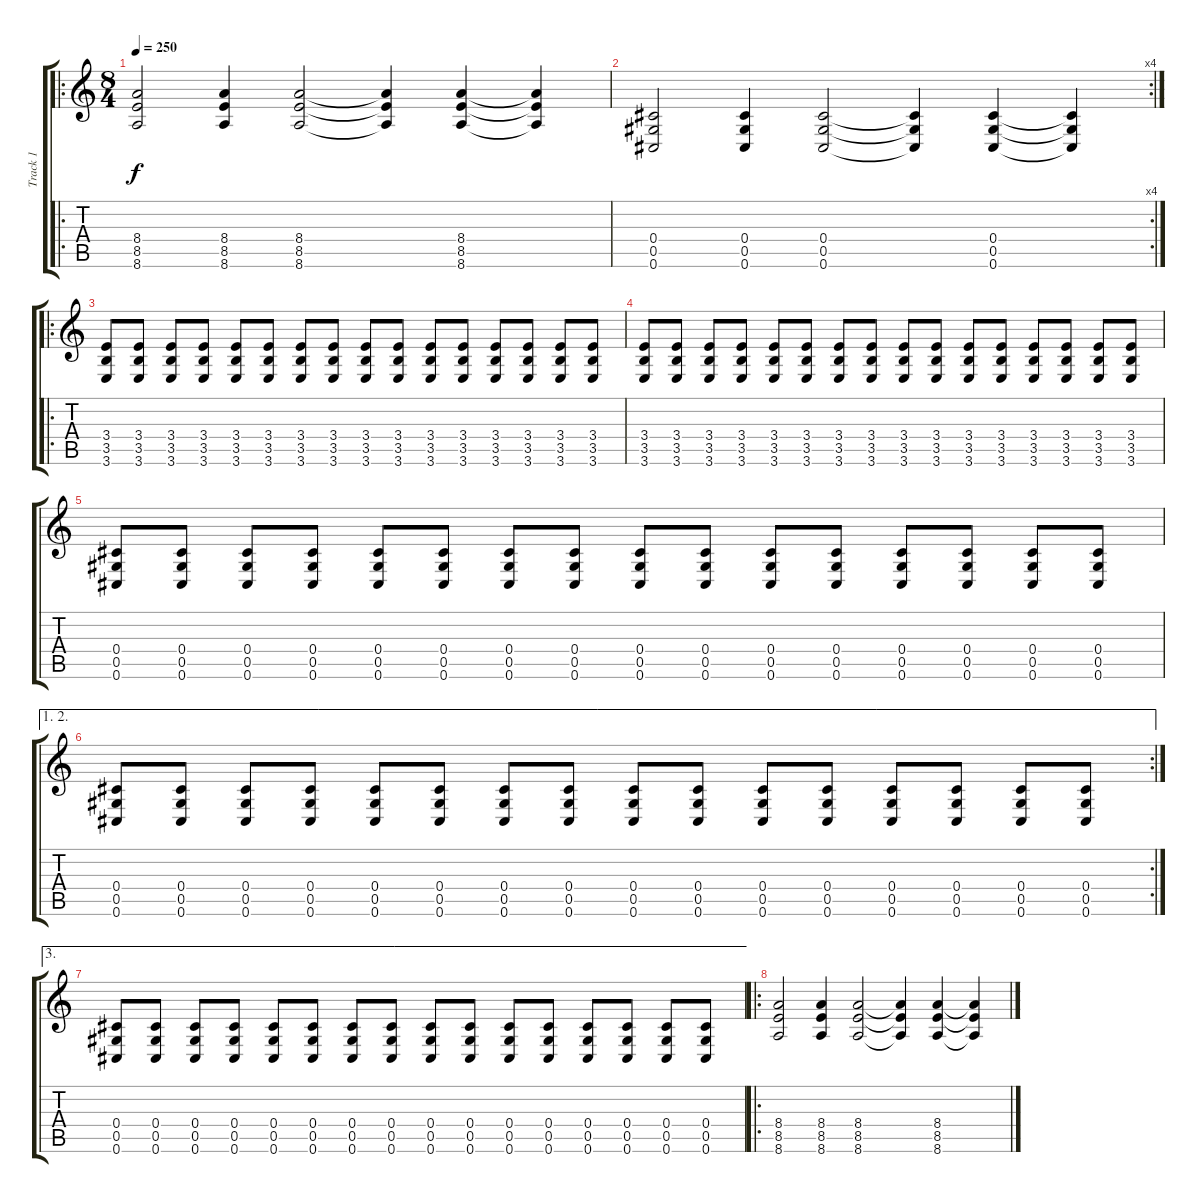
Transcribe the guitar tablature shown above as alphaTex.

\track ("Track 1" "Track 1") {instrument distortionguitar}
\staff {score tabs}
\tuning (Eb4 Bb3 Gb3 Db3 Ab2 Db2) {hide}
\ro
\ts (8 4)
\tempo 250
\clef g2
\ks c
(8.4 8.5 8.6).2{dy f instrument distortionguitar} (8.4 8.5 8.6).4 (8.4 8.5 8.6).2 (8.4{t} 8.5{t} 8.6{t}).4 (8.4 8.5 8.6).4 (8.4{t} 8.5{t} 8.6{t}).4 |
\rc 4
(0.4 0.5 0.6).2 (0.4 0.5 0.6).4 (0.4 0.5 0.6).2 (0.4{t} 0.5{t} 0.6{t}).4 (0.4 0.5 0.6).4 (0.4{t} 0.5{t} 0.6{t}).4 |
\ro
(3.4 3.5 3.6).8{instrument electricguitarmuted} (3.4 3.5 3.6).8 (3.4 3.5 3.6).8 (3.4 3.5 3.6).8 (3.4 3.5 3.6).8 (3.4 3.5 3.6).8 (3.4 3.5 3.6).8 (3.4 3.5 3.6).8 (3.4 3.5 3.6).8 (3.4 3.5 3.6).8 (3.4 3.5 3.6).8 (3.4 3.5 3.6).8 (3.4 3.5 3.6).8 (3.4 3.5 3.6).8 (3.4 3.5 3.6).8 (3.4 3.5 3.6).8 |
(3.4 3.5 3.6).8 (3.4 3.5 3.6).8 (3.4 3.5 3.6).8 (3.4 3.5 3.6).8 (3.4 3.5 3.6).8 (3.4 3.5 3.6).8 (3.4 3.5 3.6).8 (3.4 3.5 3.6).8 (3.4 3.5 3.6).8 (3.4 3.5 3.6).8 (3.4 3.5 3.6).8 (3.4 3.5 3.6).8 (3.4 3.5 3.6).8 (3.4 3.5 3.6).8 (3.4 3.5 3.6).8 (3.4 3.5 3.6).8 |
(0.4 0.5 0.6).8 (0.4 0.5 0.6).8 (0.4 0.5 0.6).8 (0.4 0.5 0.6).8 (0.4 0.5 0.6).8 (0.4 0.5 0.6).8 (0.4 0.5 0.6).8 (0.4 0.5 0.6).8 (0.4 0.5 0.6).8 (0.4 0.5 0.6).8 (0.4 0.5 0.6).8 (0.4 0.5 0.6).8 (0.4 0.5 0.6).8 (0.4 0.5 0.6).8 (0.4 0.5 0.6).8 (0.4 0.5 0.6).8 |
\ae (1 2)
\rc 2
(0.4 0.5 0.6).8 (0.4 0.5 0.6).8 (0.4 0.5 0.6).8 (0.4 0.5 0.6).8 (0.4 0.5 0.6).8 (0.4 0.5 0.6).8 (0.4 0.5 0.6).8 (0.4 0.5 0.6).8 (0.4 0.5 0.6).8 (0.4 0.5 0.6).8 (0.4 0.5 0.6).8 (0.4 0.5 0.6).8 (0.4 0.5 0.6).8 (0.4 0.5 0.6).8 (0.4 0.5 0.6).8 (0.4 0.5 0.6).8 |
\ae 3
(0.4 0.5 0.6).8{instrument distortionguitar} (0.4 0.5 0.6).8 (0.4 0.5 0.6).8 (0.4 0.5 0.6).8 (0.4 0.5 0.6).8 (0.4 0.5 0.6).8 (0.4 0.5 0.6).8 (0.4 0.5 0.6).8 (0.4 0.5 0.6).8 (0.4 0.5 0.6).8 (0.4 0.5 0.6).8 (0.4 0.5 0.6).8 (0.4 0.5 0.6).8 (0.4 0.5 0.6).8 (0.4 0.5 0.6).8 (0.4 0.5 0.6).8 |
\ro
(8.4 8.5 8.6).2 (8.4 8.5 8.6).4 (8.4 8.5 8.6).2 (8.4{t} 8.5{t} 8.6{t}).4 (8.4 8.5 8.6).4 (8.4{t} 8.5{t} 8.6{t}).4
